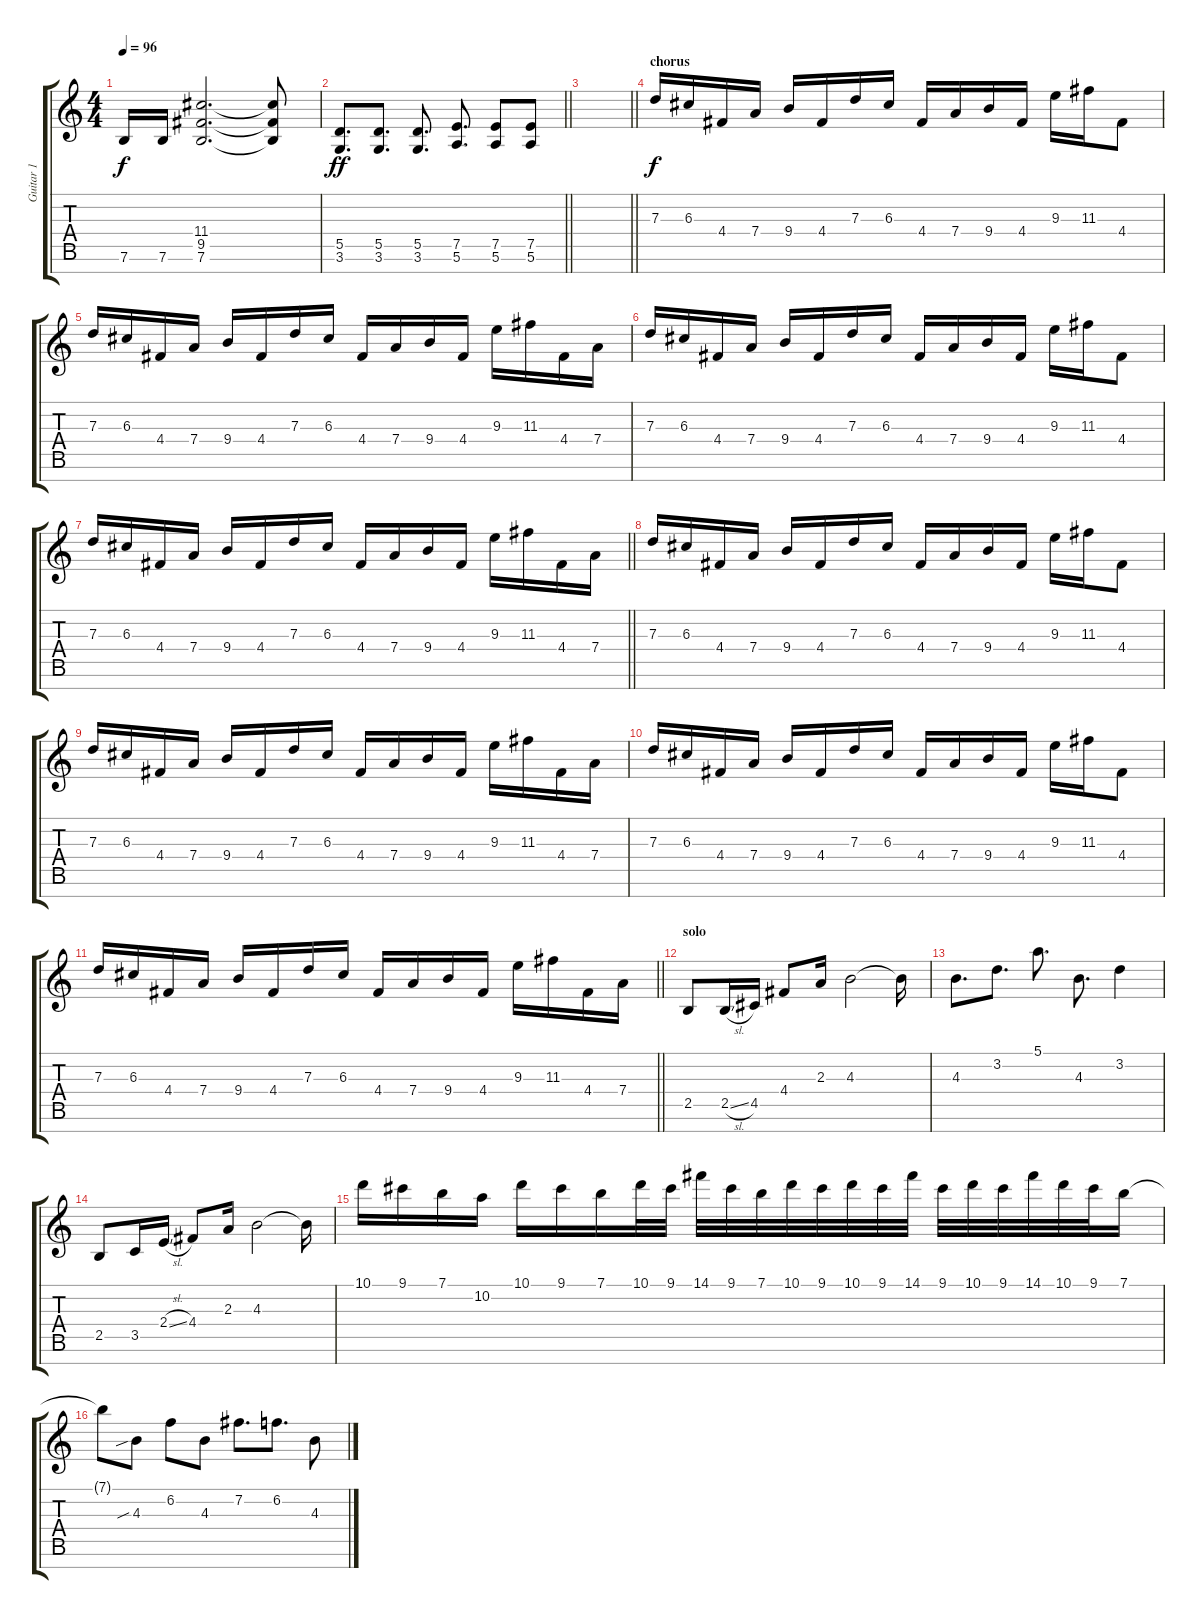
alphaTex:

\track ("Guitar 1" "Guitar 1") {instrument distortionguitar}
\staff {score tabs}
\tuning (E4 B3 G3 D3 A2 E2 B1) {hide}
\ts (4 4)
\tempo 96
\clef g2
\ks c
7.6.16{dy f} 7.6.16 (11.4 9.5 7.6).2{d} (11.4{t} 9.5{t} 7.6{t}).8 |
\barLineRight lightlight
(5.5 3.6).8{d dy ff} (5.5 3.6).8{d} (5.5 3.6).8{d} (7.5 5.6).8{d} (7.5 5.6).8 (7.5 5.6).8 |
\barLineRight lightlight
|
\section ("" "chorus")
7.3.16{dy f} 6.3.16 4.4.16 7.4.16 9.4.16 4.4.16 7.3.16 6.3.16 4.4.16 7.4.16 9.4.16 4.4.16 9.3.16 11.3.16 4.4.8 |
7.3.16 6.3.16 4.4.16 7.4.16 9.4.16 4.4.16 7.3.16 6.3.16 4.4.16 7.4.16 9.4.16 4.4.16 9.3.16 11.3.16 4.4.16 7.4.16 |
7.3.16 6.3.16 4.4.16 7.4.16 9.4.16 4.4.16 7.3.16 6.3.16 4.4.16 7.4.16 9.4.16 4.4.16 9.3.16 11.3.16 4.4.8 |
\barLineRight lightlight
7.3.16 6.3.16 4.4.16 7.4.16 9.4.16 4.4.16 7.3.16 6.3.16 4.4.16 7.4.16 9.4.16 4.4.16 9.3.16 11.3.16 4.4.16 7.4.16 |
7.3.16 6.3.16 4.4.16 7.4.16 9.4.16 4.4.16 7.3.16 6.3.16 4.4.16 7.4.16 9.4.16 4.4.16 9.3.16 11.3.16 4.4.8 |
7.3.16 6.3.16 4.4.16 7.4.16 9.4.16 4.4.16 7.3.16 6.3.16 4.4.16 7.4.16 9.4.16 4.4.16 9.3.16 11.3.16 4.4.16 7.4.16 |
7.3.16 6.3.16 4.4.16 7.4.16 9.4.16 4.4.16 7.3.16 6.3.16 4.4.16 7.4.16 9.4.16 4.4.16 9.3.16 11.3.16 4.4.8 |
\barLineRight lightlight
7.3.16 6.3.16 4.4.16 7.4.16 9.4.16 4.4.16 7.3.16 6.3.16 4.4.16 7.4.16 9.4.16 4.4.16 9.3.16 11.3.16 4.4.16 7.4.16 |
\section ("" "solo")
2.5.8 2.5{sl}.16 4.5.16 4.4.8 2.3.16 4.3.2 4.3{t}.16 |
4.3.8{d} 3.2.8{d} 5.1.8{d} 4.3.8{d} 3.2.4 |
2.5.8 3.5.16 2.4{sl}.16 4.4.8 2.3.16 4.3.2 4.3{t}.16 |
10.1.16 9.1.16 7.1.16 10.2.16 10.1.16 9.1.16 7.1.16 10.1.32 9.1.32 14.1.32 9.1.32 7.1.32 10.1.32 9.1.32 10.1.32 9.1.32 14.1.32 9.1.32 10.1.32 9.1.32 14.1.32 10.1.32 9.1.32 7.1.16 |
7.1{t}.8 4.3{sib}.8 6.2.8 4.3.8 7.2.8{d} 6.2.8{d} 4.3.8
